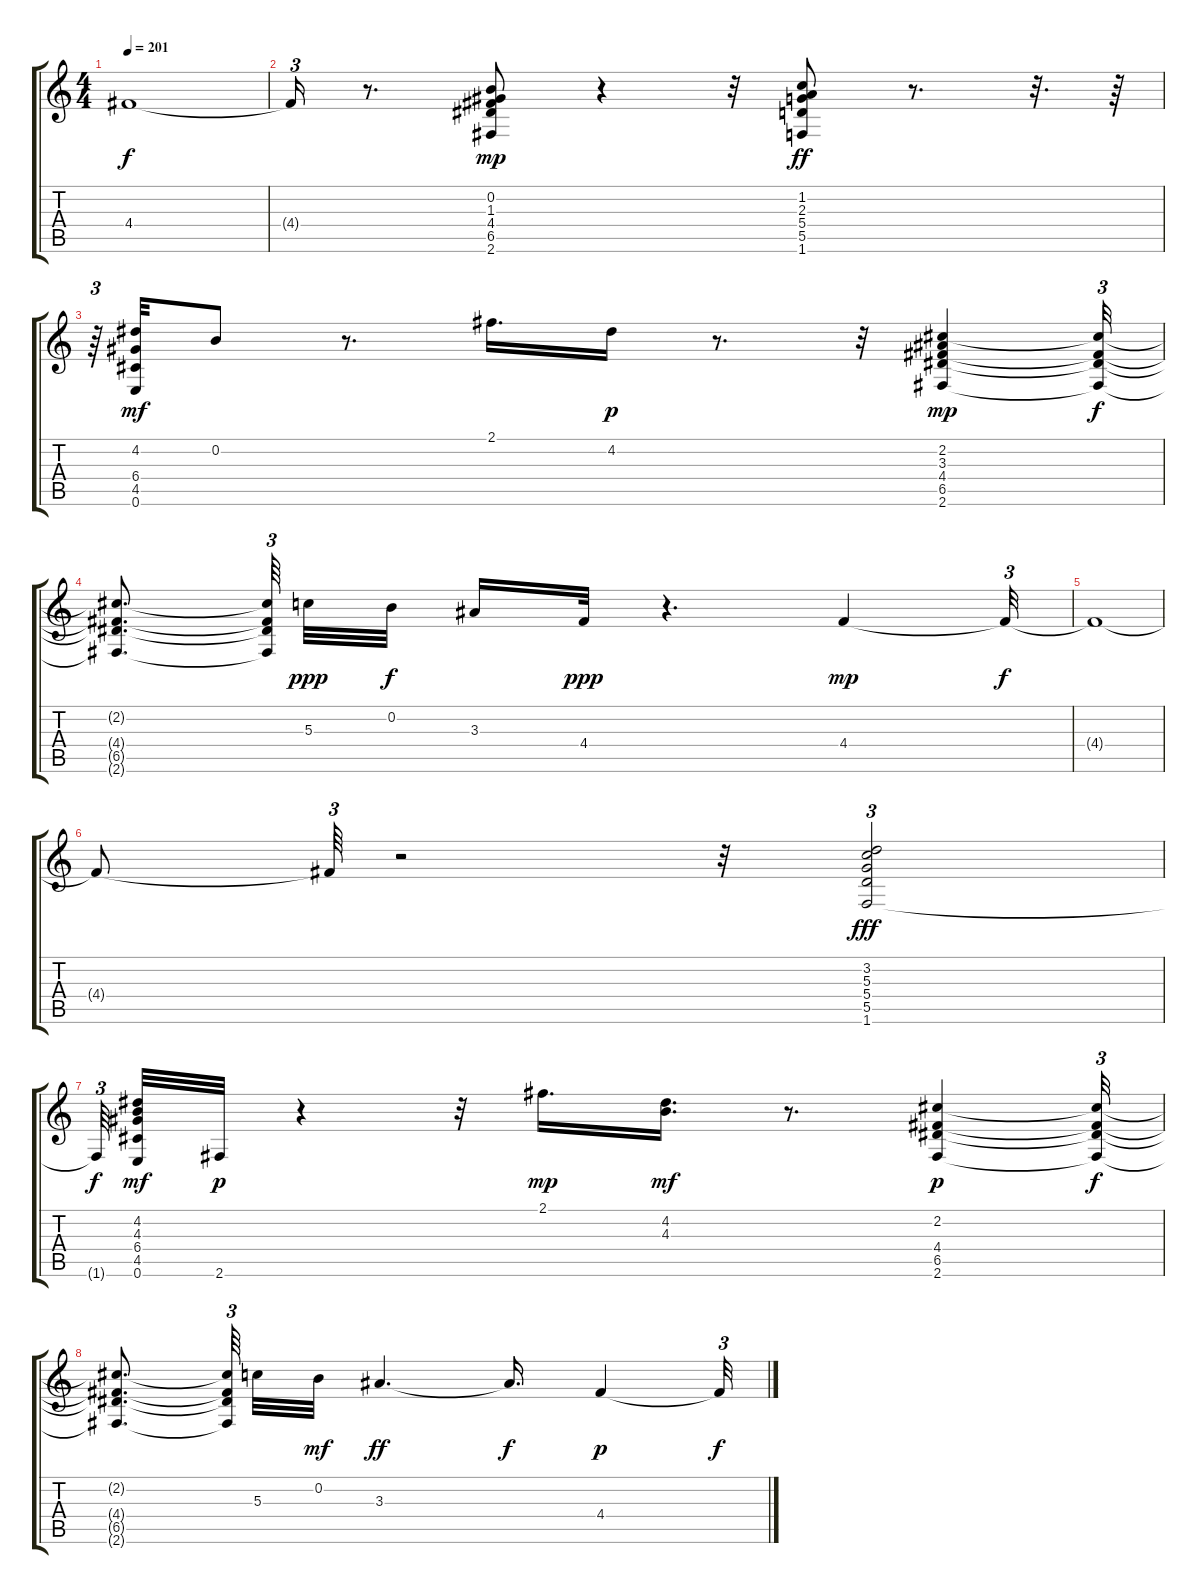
\track "" {instrument electricguitarjazz}
\staff {score tabs}
\tuning (E4 B3 G3 D3 A2 E2) {hide}
\ts (4 4)
\tempo 201
\clef g2
\ks c
4.4{t}.1{dy f} |
4.4{t}.16{tu (3 2)} r.8{d} (0.2 1.3 4.4 6.5 2.6).8{dy mp} r.4 r.32 (1.2 2.3 5.4 5.5 1.6).8{dy ff} r.8{d} r.32{d} r.64 |
r.64{tu (3 2)} (4.2 6.4 4.5 0.6).32{dy mf} 0.2.8 r.8{d} 2.1.16{d} 4.2.16{dy p} r.8{d} r.32 (2.2 3.3 4.4 6.5 2.6).4{dy mp} (2.2{t} 4.4{t} 6.5{t} 2.6{t}).32{tu (3 2) dy f} |
(2.2{t} 4.4{t} 6.5{t} 2.6{t}).8{d} (2.2{t} 4.4{t} 6.5{t} 2.6{t}).64{tu (3 2) beam splitsecondary} 5.3.32{dy ppp} 0.2.32{dy f} 3.3.16 4.4.32{dy ppp} r.4{d} 4.4.4{dy mp} 4.4{t}.32{tu (3 2) dy f} |
4.4{t}.1 |
4.4{t}.8 4.4{t}.64{tu (3 2)} r.2 r.32 (3.2 5.3 5.4 5.5 1.6).2{tu (3 2) dy fff} |
1.6{t}.64{tu (3 2) dy f beam splitsecondary} (4.2 4.3 6.4 4.5 0.6).32{dy mf} 2.6.32{dy p} r.4 r.32 2.1.16{d dy mp} (4.2 4.3).16{d dy mf} r.8{d} (2.2 4.4 6.5 2.6).4{dy p} (2.2{t} 4.4{t} 6.5{t} 2.6{t}).32{tu (3 2) dy f} |
(2.2{t} 4.4{t} 6.5{t} 2.6{t}).8{d} (2.2{t} 4.4{t} 6.5{t} 2.6{t}).64{tu (3 2) beam splitsecondary} 5.3.32 0.2.32{dy mf} 3.3.4{d dy ff} 3.3{t}.16{d dy f} 4.4.4{dy p} 4.4{t}.32{tu (3 2) dy f}
